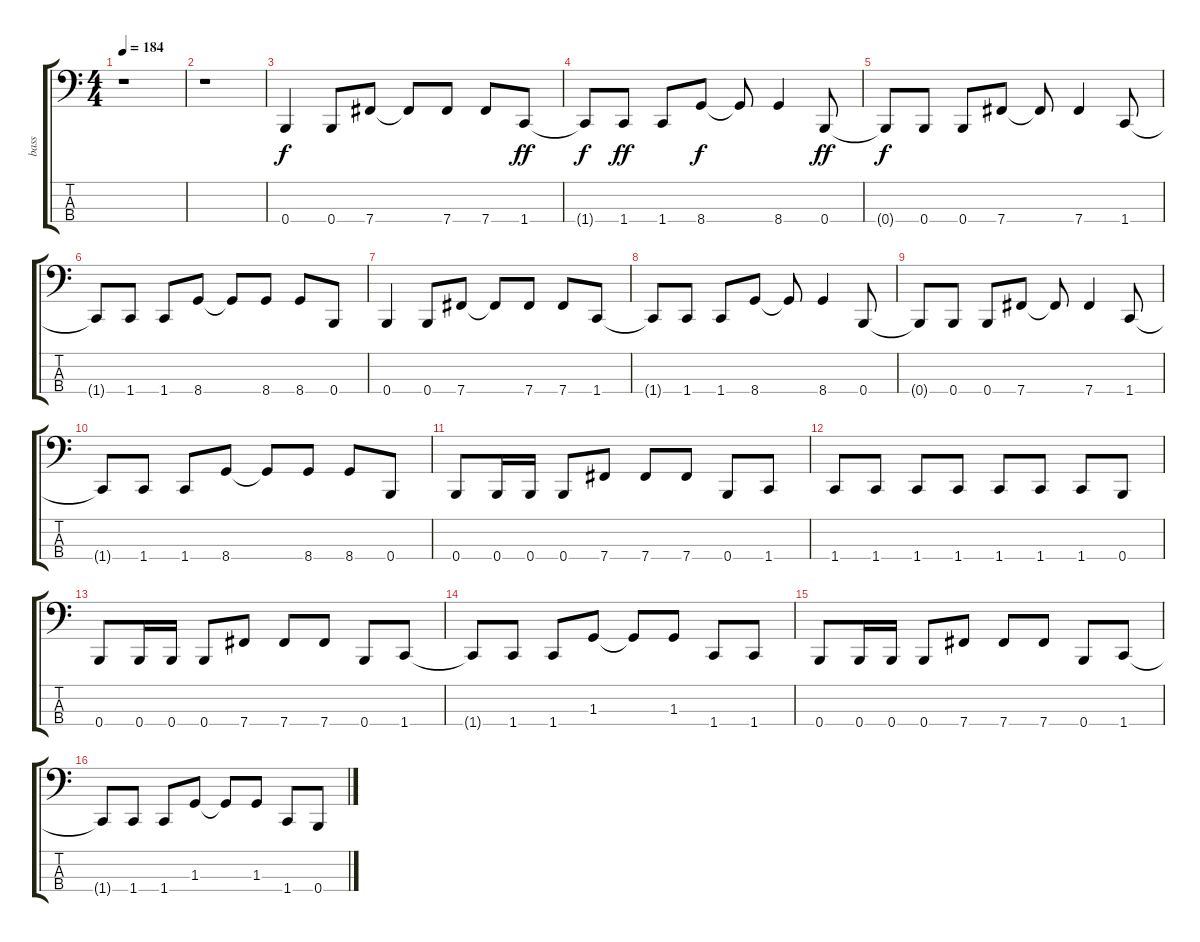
\track ("bass" "bass") {instrument electricbassfinger}
\staff {score tabs}
\tuning (E2 B1 Gb1 B0) {hide}
\ts (4 4)
\tempo 184
\clef f4
\ks c
r.1{dy f instrument electricbassfinger} |
r.1 |
0.4.4 0.4.8 7.4.8 7.4{t}.8 7.4.8 7.4.8 1.4.8{dy ff} |
1.4{t}.8{dy f} 1.4.8{dy ff} 1.4.8 8.4.8{dy f} 8.4{t}.8 8.4.4 0.4.8{dy ff} |
0.4{t}.8{dy f} 0.4.8 0.4.8 7.4.8 7.4{t}.8 7.4.4 1.4.8 |
1.4{t}.8 1.4.8 1.4.8 8.4.8 8.4{t}.8 8.4.8 8.4.8 0.4.8 |
0.4.4 0.4.8 7.4.8 7.4{t}.8 7.4.8 7.4.8 1.4.8 |
1.4{t}.8 1.4.8 1.4.8 8.4.8 8.4{t}.8 8.4.4 0.4.8 |
0.4{t}.8 0.4.8 0.4.8 7.4.8 7.4{t}.8 7.4.4 1.4.8 |
1.4{t}.8 1.4.8 1.4.8 8.4.8 8.4{t}.8 8.4.8 8.4.8 0.4.8 |
0.4.8 0.4.16 0.4.16 0.4.8 7.4.8 7.4.8 7.4.8 0.4.8 1.4.8 |
1.4.8 1.4.8 1.4.8 1.4.8 1.4.8 1.4.8 1.4.8 0.4.8 |
0.4.8 0.4.16 0.4.16 0.4.8 7.4.8 7.4.8 7.4.8 0.4.8 1.4.8 |
1.4{t}.8 1.4.8 1.4.8 1.3.8 1.3{t}.8 1.3.8 1.4.8 1.4.8 |
0.4.8 0.4.16 0.4.16 0.4.8 7.4.8 7.4.8 7.4.8 0.4.8 1.4.8 |
1.4{t}.8 1.4.8 1.4.8 1.3.8 1.3{t}.8 1.3.8 1.4.8 0.4.8
